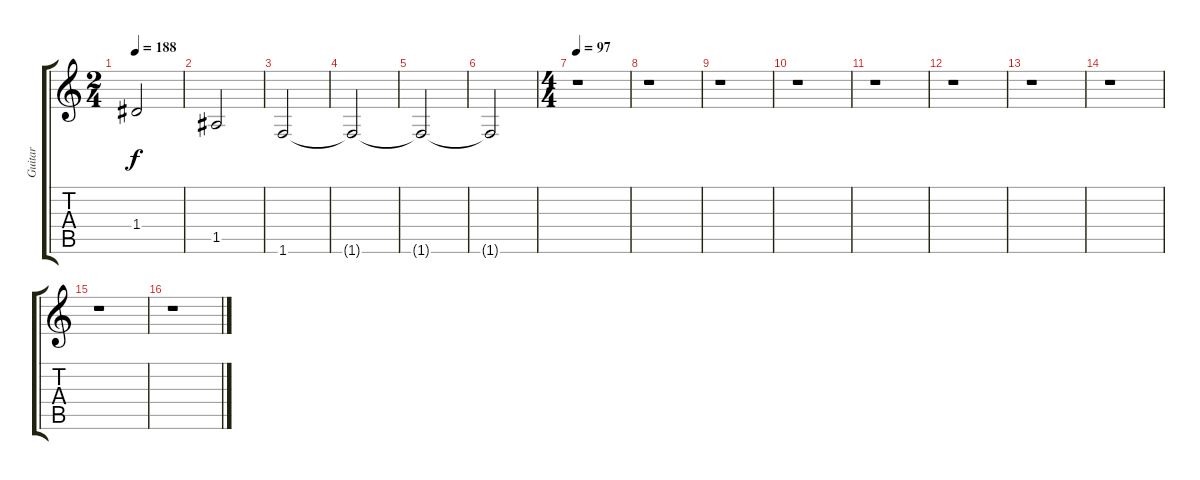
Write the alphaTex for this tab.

\track ("Guitar" "Guitar") {instrument distortionguitar}
\staff {score tabs}
\tuning (E4 B3 G3 D3 A2 E2) {hide}
\ts (2 4)
\tempo 188
\clef g2
\ks c
1.4{t}.2{dy f} |
1.5.2 |
1.6.2 |
1.6{t}.2 |
1.6{t}.2 |
1.6{t}.2 |
\ts (4 4)
\tempo 97
r.1 |
r.1 |
r.1 |
r.1 |
r.1 |
r.1 |
r.1 |
r.1 |
r.1 |
r.1
